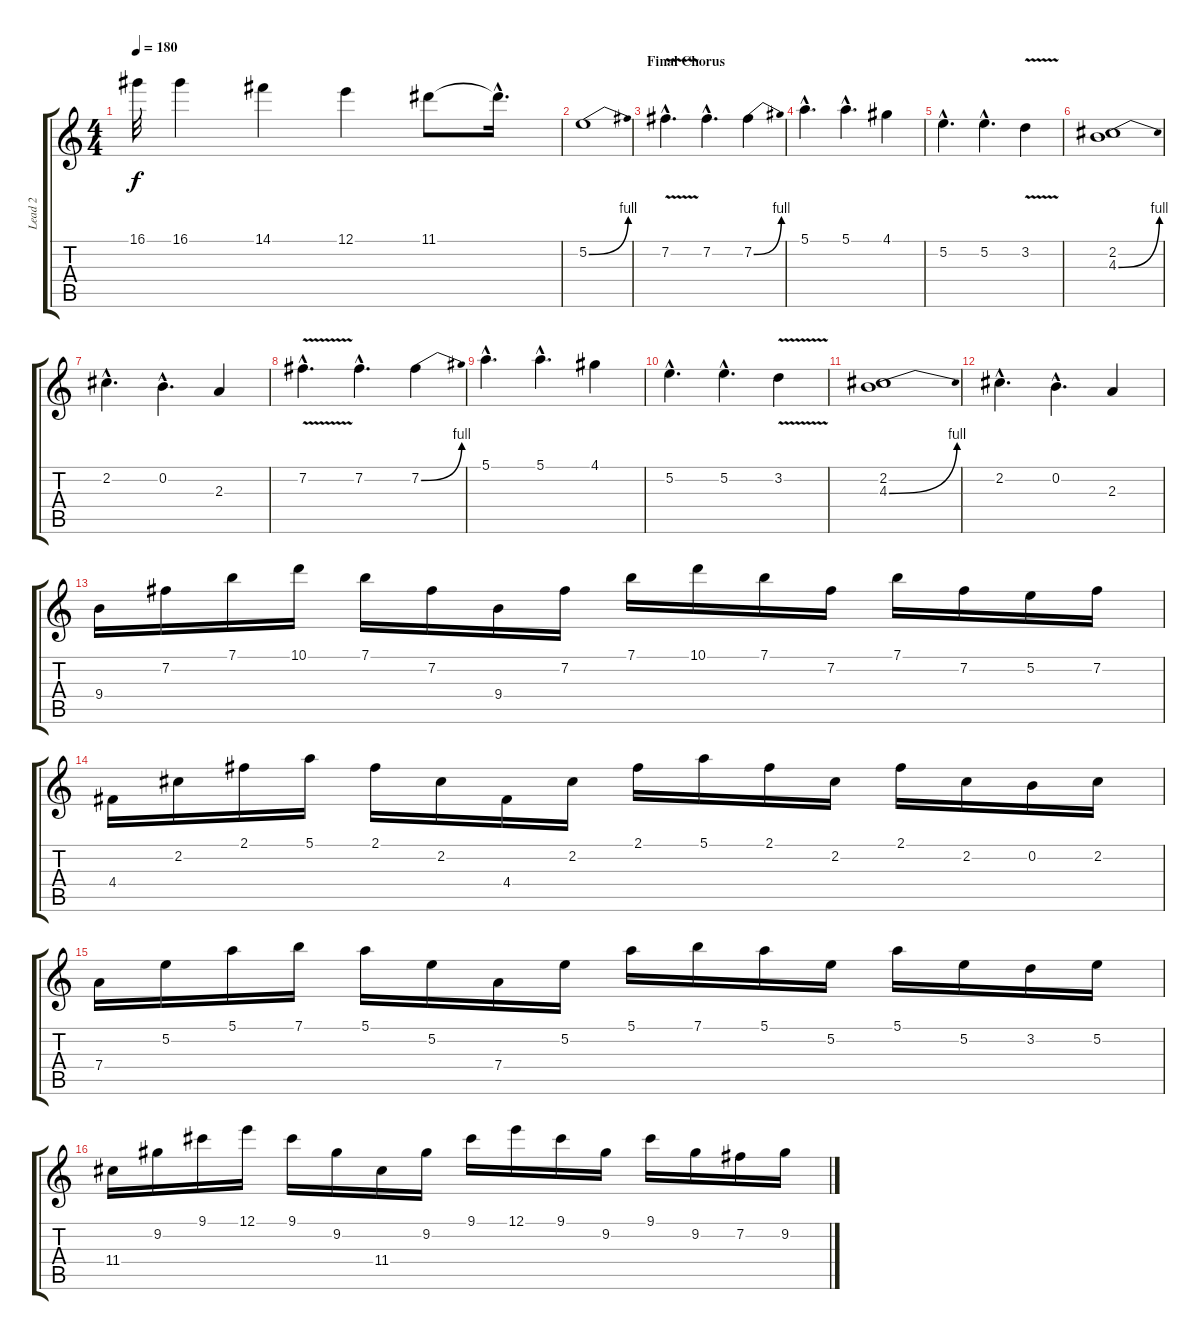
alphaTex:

\track ("Lead 2" "Lead 2") {instrument overdrivenguitar}
\staff {score tabs}
\tuning (E4 B3 G3 D3 A2 E2) {hide}
\ts (4 4)
\tempo 180
\clef g2
\ks c
16.1{t}.32{dy f} 16.1.4 14.1.4 12.1.4 11.1.8 11.1{hac t}.16{d} |
5.2{be (bend 0 0 60 4)}.1 |
\section ("" "Final Chorus")
7.2{v hac}.4{d} 7.2{hac}.4{d} 7.2{be (bend 0 0 60 4)}.4 |
5.1{hac}.4{d} 5.1{hac}.4{d} 4.1.4 |
5.2{hac}.4{d} 5.2{hac}.4{d} 3.2{v}.4 |
(2.2 4.3{be (bend 0 0 60 4)}).1 |
2.2{hac}.4{d} 0.2{hac}.4{d} 2.3.4 |
7.2{v hac}.4{d} 7.2{hac}.4{d} 7.2{be (bend 0 0 60 4)}.4 |
5.1{hac}.4{d} 5.1{hac}.4{d} 4.1.4 |
5.2{hac}.4{d} 5.2{hac}.4{d} 3.2{v}.4 |
(2.2 4.3{be (bend 0 0 60 4)}).1 |
2.2{hac}.4{d} 0.2{hac}.4{d} 2.3.4 |
9.4.16{volume 16 balance 16 instrument overdrivenguitar} 7.2.16 7.1.16 10.1.16 7.1.16 7.2.16 9.4.16 7.2.16 7.1.16 10.1.16 7.1.16 7.2.16 7.1.16 7.2.16 5.2.16 7.2.16 |
4.4.16 2.2.16 2.1.16 5.1.16 2.1.16 2.2.16 4.4.16 2.2.16 2.1.16 5.1.16 2.1.16 2.2.16 2.1.16 2.2.16 0.2.16 2.2.16 |
7.4.16 5.2.16 5.1.16 7.1.16 5.1.16 5.2.16 7.4.16 5.2.16 5.1.16 7.1.16 5.1.16 5.2.16 5.1.16 5.2.16 3.2.16 5.2.16 |
11.4.16 9.2.16 9.1.16 12.1.16 9.1.16 9.2.16 11.4.16 9.2.16 9.1.16 12.1.16 9.1.16 9.2.16 9.1.16 9.2.16 7.2.16 9.2.16
